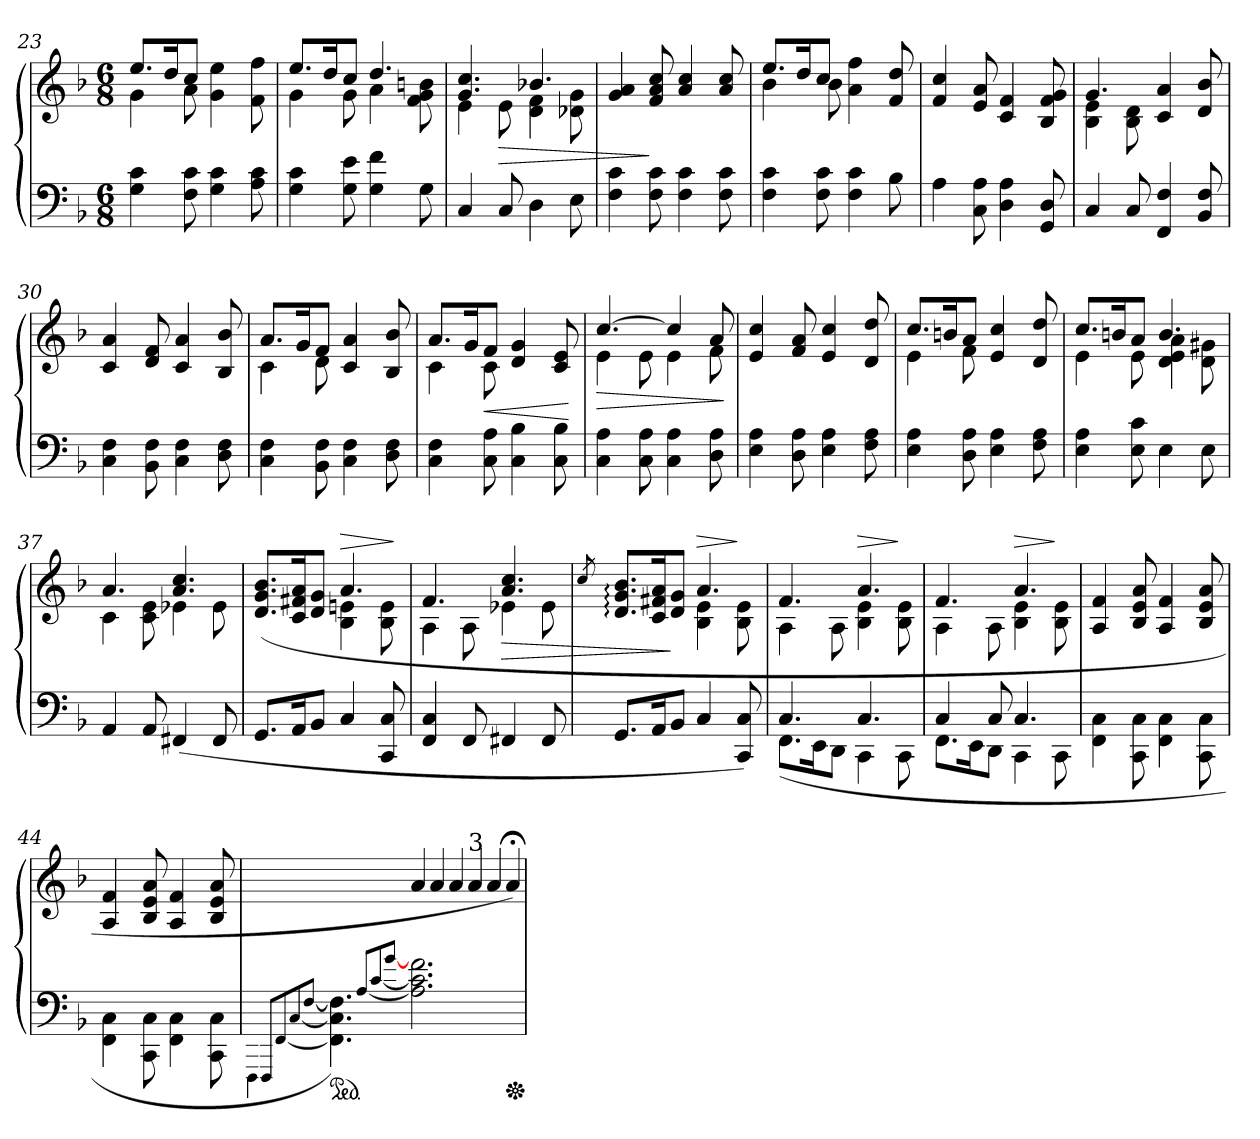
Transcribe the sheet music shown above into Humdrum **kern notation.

**kern	**kern	**dynam
*part1	*part1	*part1
*staff2	*staff1	*staff1/2
*clefF4	*clefG2	*
*k[b-]	*k[b-]	*
*M6/8	*M6/8	*
=23	=23	=23
*	*^	*
4G 4c	8.eeL	4g	.
.	16ddK	.	.
8F 8c	8ccJ	8a	.
4G 4c	4.rbbbyy	4g 4ee	.
8A 8c	.	8f 8ff	.
=24	=24	=24	=24
4G 4c	8.eeL	4g	.
.	16ddK	.	.
8G 8e	8ccJ	8g	.
4G 4f	4.dd	4a	.
8G	.	8f 8g 8bn	.
=25	=25	=25	=25
4C	4.g 4.cc	4e	.
8C	.	8e	>
4D	4.b-X	4d 4f	.
8E	.	8d-X 8g	.
*	*v	*v	*
=26	=26	=26
4F 4c	4g 4a	.
8F 8c	8f 8a 8cc	]
4F 4c	4a/ 4cc/	.
8F 8c	8a/ 8cc/	.
=27	=27	=27
*	*^	*
4F 4c	8.eeL	4b-	.
.	16ddK	.	.
8F 8c	8ccJ	8b-	.
4F 4c	4.reeeyy	4a 4ff	.
8B-	.	8f/ 8dd/	.
*	*v	*v	*
=28	=28	=28
4A	4f 4cc	.
8C 8A	8e 8a	.
4D 4A	4c 4f	.
8GG 8D	8B- 8f 8g	.
=29	=29	=29
*	*^	*
4C	4.g	4B- 4e	.
8C	.	8B- 8d	.
4FF 4F	4c 4a	4.rFyy	.
8BB-/ 8F/	8d 8b-	.	.
*	*v	*v	*
=30	=30	=30
4C 4F	4c 4a	.
8BB- 8F	8d 8f	.
4C 4F	4c 4a	.
8D 8F	8B- 8b-	.
=31	=31	=31
*	*^	*
4C 4F	8.aL	4c	.
.	16gK	.	.
8BB- 8F	8fJ	8d	.
4C 4F	4c 4a	4.rFyy	.
8D 8F	8B- 8b-	.	.
=32	=32	=32	=32
4C 4F	8.aL	4c	.
.	16gK	.	.
8C 8A	8fJ	8c	<
4C 4B-	4d 4g	4.ryy	.
8C 8B-	8c 8e	.	.
*	*v	*v	*
.	.	[
=33	=33	=33
*	*^	*
4C 4A	[4.cc	4e	>
8C 8A	.	8e	.
4C 4A	4cc]	4e	.
8D 8A	8a	8f	.
*	*v	*v	*
.	.	]
=34	=34	=34
4E 4A	4e 4cc	.
8D 8A	8f 8a	.
4E 4A	4e 4cc	.
8F 8A	8d 8dd	.
=35	=35	=35
*	*^	*
4E 4A	8.ccL	4e	.
.	16bnK	.	.
8D 8A	8aJ	8f	.
4E 4A	4e 4cc	4.rFyy	.
8F 8A	8d 8dd	.	.
=36	=36	=36	=36
4E 4A	8.ccL	4e	.
.	16bnK	.	.
8E 8c	8aJ	8e	.
4E	4.b	4d 4e 4a	.
8E	.	8d 8g#X	.
=37	=37	=37	=37
4AA	4.a	4c	.
8AA	.	8c 8e	.
(<4FF#X/	4.a 4.cc	4e-X	.
8FF#	.	8e-	.
=38	=38	=38	=38
8.GGL	(>8.d 8.g 8.b-L	4.rAyy	.
16AAK	16c 16f#X 16aK	.	.
8BB-J	8d 8gJ	.	.
!	!	!	!LO:HP:a
4C	4.a	4B- 4en	>
8CC 8C	.	8B- 8e	.
*	*v	*v	*
.	.	]
=39	=39	=39
*	*^	*
4FF 4C	4.f	4A	.
8FF	.	8A	.
4FF#X	4.a 4.cc	4e-X	>
8FF#	.	8e-	.
=40	=40	=40	=40
.	8qcc/	.	.
8.GGL	8.d: 8.g: 8.b-:L	4.rFyy	.
16AAK	16c 16f#X 16aK	.	.
8BB-J	8d 8gJ	.	]
!	!	!	!LO:HP:a
4C	4.a	4B- 4e	>
8CC 8C)	.	8B- 8e	]
=41	=41	=41	=41
*^	*	*	*
4.C	(<8.FFL	4.f	4A	.
.	16EEK	.	.	.
.	8DDJ	.	8A	.
!	!	!	!	!LO:HP:a
4.C	4CC	4.a	4B- 4e	>
.	8CC	.	8B- 8e	]
=42	=42	=42	=42	=42
4C	8.FFL	4.f	4A	.
.	16EEK	.	.	.
8C	8DDJ	.	8A	.
!	!	!	!	!LO:HP:a
4.C	4CC	4.a	4B- 4e	>
.	8CC	.	8B- 8e	]
=43	=43	=43	=43	=43
!	!	!LO:TX:a:i:color=crimson:t=⚠	!	!
*v	*v	*	*	*
*	*v	*v	*
4FF\ 4C\	4A/ 4f/	.
8CC\ 8C\	8B-/ 8e/ 8a/	.
4FF\ 4C\	4A/ 4f/	.
8CC\ 8C\	8B-/ 8e/ 8a/	.
=44	=44	=44
4FF\ 4C\	4A/ 4f/	.
8CC\ 8C\	8B-/ 8e/ 8a/	.
4FF\ 4C\	4A/ 4f/	.
8CC\ 8C\	8B-/ 8e/ 8a/	.
=45	=45	=45
4qqFFF\	.	.
8qqFFF/L	.	.
[8qqFF/	.	.
[8qqC/	.	.
[8qqF/J	.	.
!LO:TX:a:t=4qqFFF i 8qqFFF jako jedna nuta	!	!
!LO:TX:a:t=ped przed przednutkami	!	!
!LO:N:vis=2.	!LO:N:vis=2.	!
*ped	*	*
4.FF]\ 4.C]\ 4.F]\)	4.ryy	.
[8qqA/L	.	.
[8qqc/	.	.
[8qqg/J	.	.
!LO:N:vis=2.	!LO:N:vis=4	!
4.A]\ 4.c]\ 4.f]\	16a/	.
!	!LO:N:vis=4	!
.	16a/	.
!	!LO:N:vis=4	!
.	16a/	.
!	!LO:TX:a:t=3	!
!	!LO:N:vis=4	!
.	16a/	.
!	!LO:N:vis=4	!
.	16a/	.
!	!LO:N:vis=4	!
*Xped	*	*
.	16a;</)	.
=	=	=
*-	*-	*-
